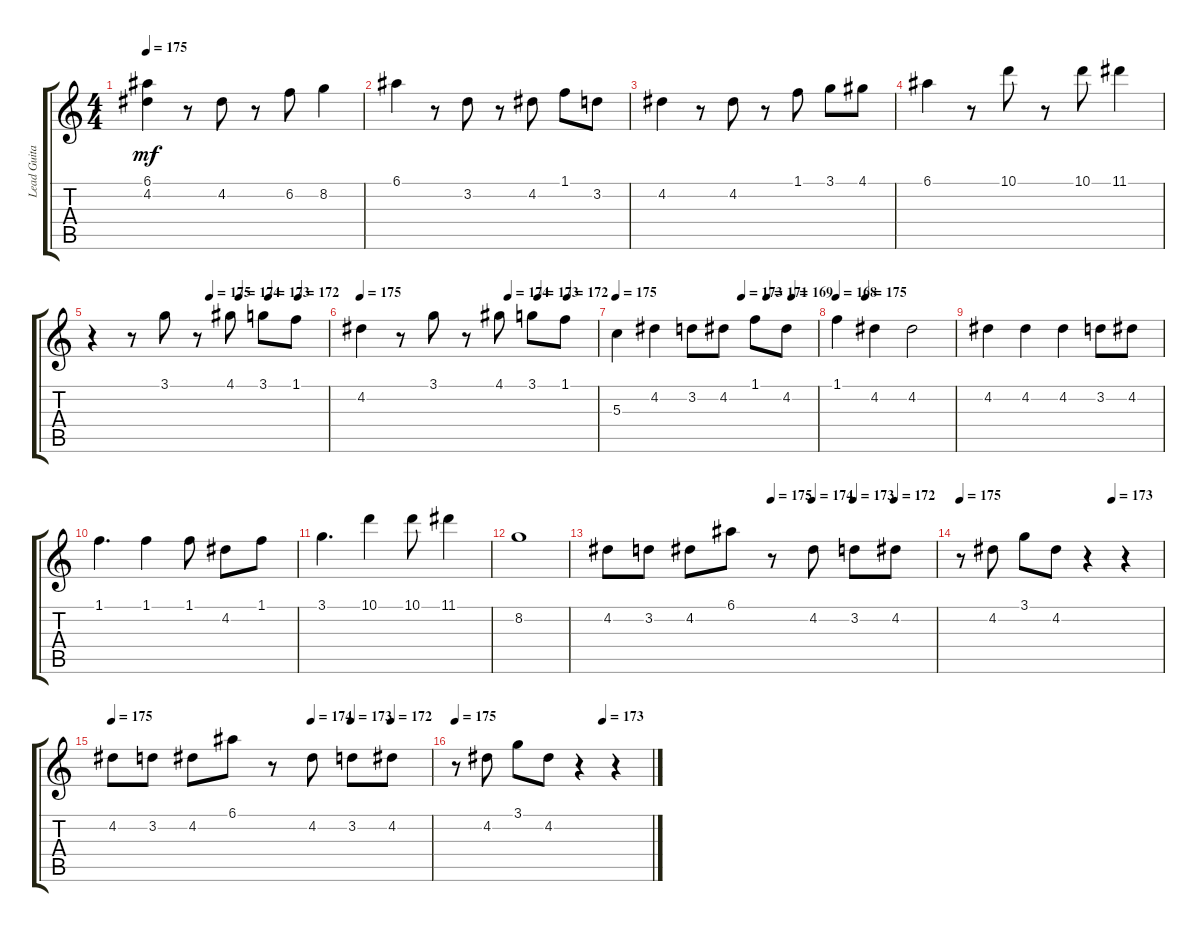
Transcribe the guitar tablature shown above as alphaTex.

\track ("Lead Guitar" "Lead Guita") {instrument overdrivenguitar}
\staff {score tabs}
\tuning (E4 B3 G3 D3 A2 E2) {hide}
\ts (4 4)
\tempo 175
\clef g2
\ks c
(6.1 4.2).4{dy mf} r.8 4.2.8 r.8 6.2.8 8.2.4 |
6.1.4 r.8 3.2.8 r.8 4.2.8 1.1.8 3.2.8 |
4.2.4 r.8 4.2.8 r.8 1.1.8 3.1.8 4.1.8 |
6.1.4 r.8 10.1.8 r.8 10.1.8 11.1.4 |
\tempo (175 0.5)
\tempo (174 0.625)
\tempo (173 0.75)
\tempo (172 0.875)
r.4 r.8 3.1.8 r.8 4.1.8 3.1.8 1.1.8 |
\tempo 175
\tempo (174 0.625)
\tempo (173 0.75)
\tempo (172 0.875)
4.2.4 r.8 3.1.8 r.8 4.1.8 3.1.8 1.1.8 |
\tempo 175
\tempo (173 0.625)
\tempo (171 0.75)
\tempo (169 0.875)
5.3.4 4.2.4 3.2.8 4.2.8 1.1.8 4.2.8 |
\tempo 168
\tempo (175 0.25)
1.1.4 4.2.4 4.2.2 |
4.2.4 4.2.4 4.2.4 3.2.8 4.2.8 |
1.1.4{d} 1.1.4 1.1.8 4.2.8 1.1.8 |
3.1.4{d} 10.1.4 10.1.8 11.1.4 |
8.2.1 |
\tempo (175 0.5)
\tempo (174 0.625)
\tempo (173 0.75)
\tempo (172 0.875)
4.2.8 3.2.8 4.2.8 6.1.8 r.8 4.2.8 3.2.8 4.2.8 |
\tempo 175
\tempo (173 0.75)
r.8 4.2.8 3.1.8 4.2.8 r.4 r.4 |
\tempo 175
\tempo (174 0.625)
\tempo (173 0.75)
\tempo (172 0.875)
4.2.8 3.2.8 4.2.8 6.1.8 r.8 4.2.8 3.2.8 4.2.8 |
\tempo 175
\tempo (173 0.75)
r.8 4.2.8 3.1.8 4.2.8 r.4 r.4
